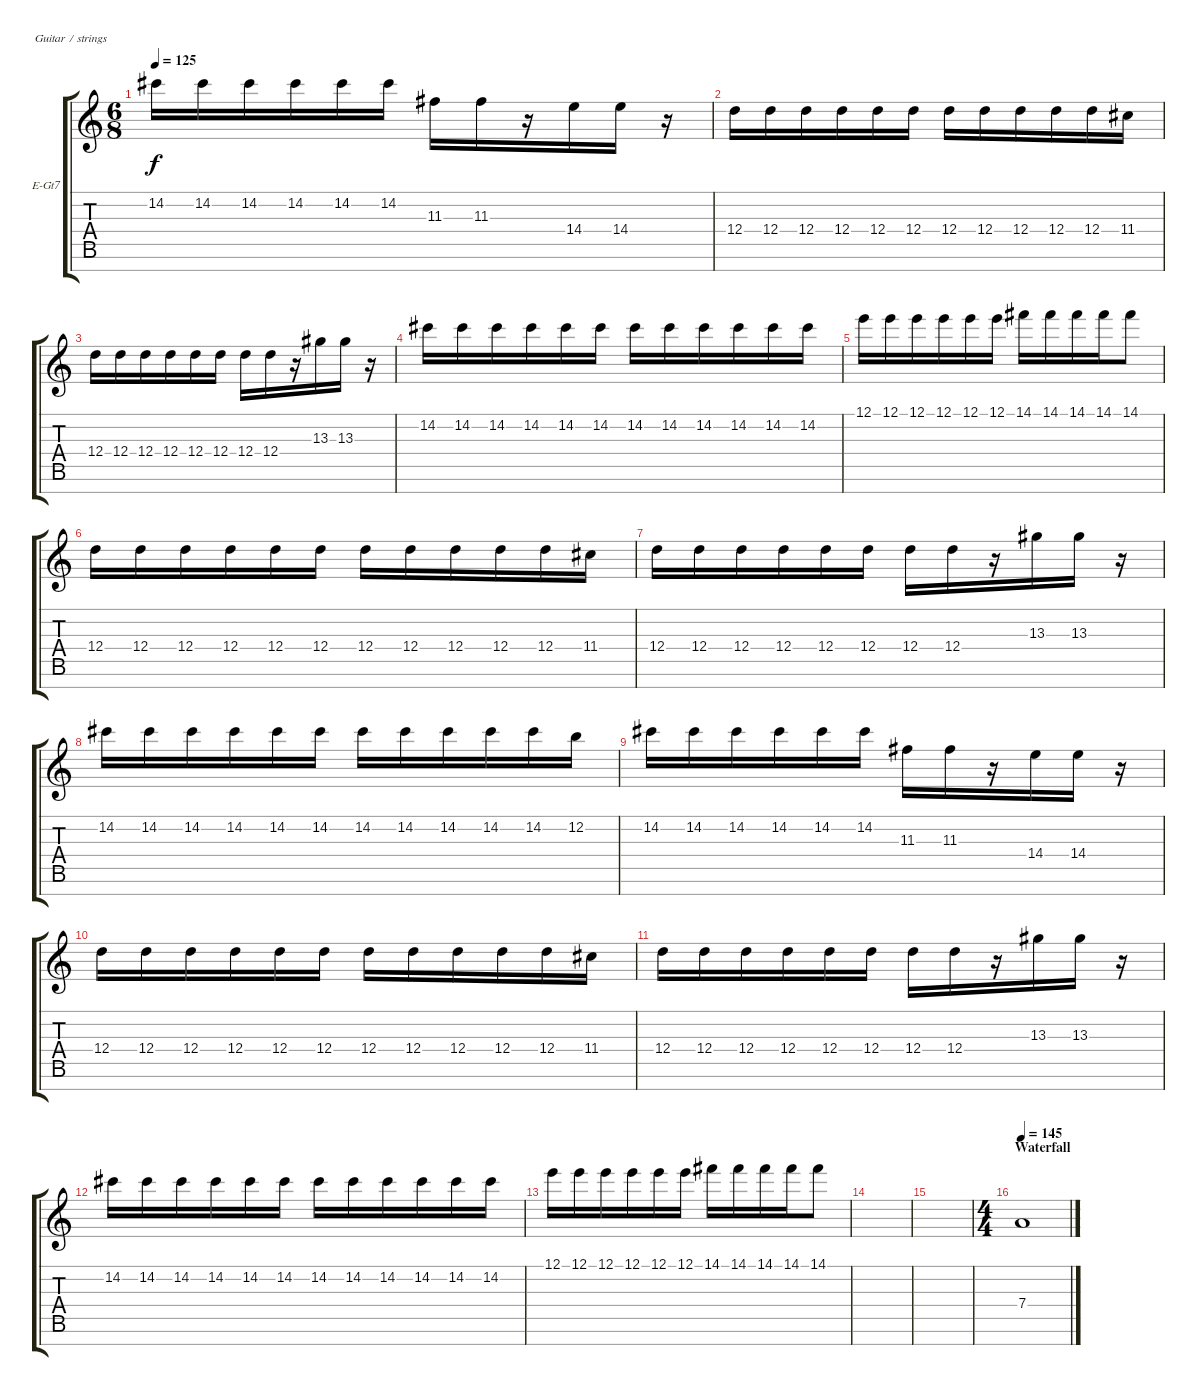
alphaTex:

\defaultSystemsLayout 4
\bracketExtendMode groupsimilarinstruments
\firstSystemTrackNameOrientation horizontal
\otherSystemsTrackNameOrientation horizontal
\track ("Electric Guitar" "E-Gt7") {instrument overdrivenguitar}
\staff {score tabs}
\tuning (E4 B3 G3 D3 A2 E2 B1)
\ts (6 8)
\tempo 125
\clef g2
\ks c
14.2.16{dy f} 14.2.16 14.2.16 14.2.16 14.2.16 14.2.16 11.3.16 11.3.16 r.16 14.4.16 14.4.16 r.16 |
12.4.16 12.4.16 12.4.16 12.4.16 12.4.16 12.4.16 12.4.16 12.4.16 12.4.16 12.4.16 12.4.16 11.4.16 |
12.4.16 12.4.16 12.4.16 12.4.16 12.4.16 12.4.16 12.4.16 12.4.16 r.16 13.3.16 13.3.16 r.16 |
14.2.16 14.2.16 14.2.16 14.2.16 14.2.16 14.2.16 14.2.16 14.2.16 14.2.16 14.2.16 14.2.16 14.2.16 |
12.1.16 12.1.16 12.1.16 12.1.16 12.1.16 12.1.16 14.1.16 14.1.16 14.1.16 14.1.16 14.1.8 |
12.4.16 12.4.16 12.4.16 12.4.16 12.4.16 12.4.16 12.4.16 12.4.16 12.4.16 12.4.16 12.4.16 11.4.16 |
12.4.16 12.4.16 12.4.16 12.4.16 12.4.16 12.4.16 12.4.16 12.4.16 r.16 13.3.16 13.3.16 r.16 |
14.2.16 14.2.16 14.2.16 14.2.16 14.2.16 14.2.16 14.2.16 14.2.16 14.2.16 14.2.16 14.2.16 12.2.16 |
14.2.16 14.2.16 14.2.16 14.2.16 14.2.16 14.2.16 11.3.16 11.3.16 r.16 14.4.16 14.4.16 r.16 |
12.4.16 12.4.16 12.4.16 12.4.16 12.4.16 12.4.16 12.4.16 12.4.16 12.4.16 12.4.16 12.4.16 11.4.16 |
12.4.16 12.4.16 12.4.16 12.4.16 12.4.16 12.4.16 12.4.16 12.4.16 r.16 13.3.16 13.3.16 r.16 |
14.2.16 14.2.16 14.2.16 14.2.16 14.2.16 14.2.16 14.2.16 14.2.16 14.2.16 14.2.16 14.2.16 14.2.16 |
12.1.16 12.1.16 12.1.16 12.1.16 12.1.16 12.1.16 14.1.16 14.1.16 14.1.16 14.1.16 14.1.8 |
|
|
\ts (4 4)
\section ("" "Waterfall")
\tempo 145
7.4.1
